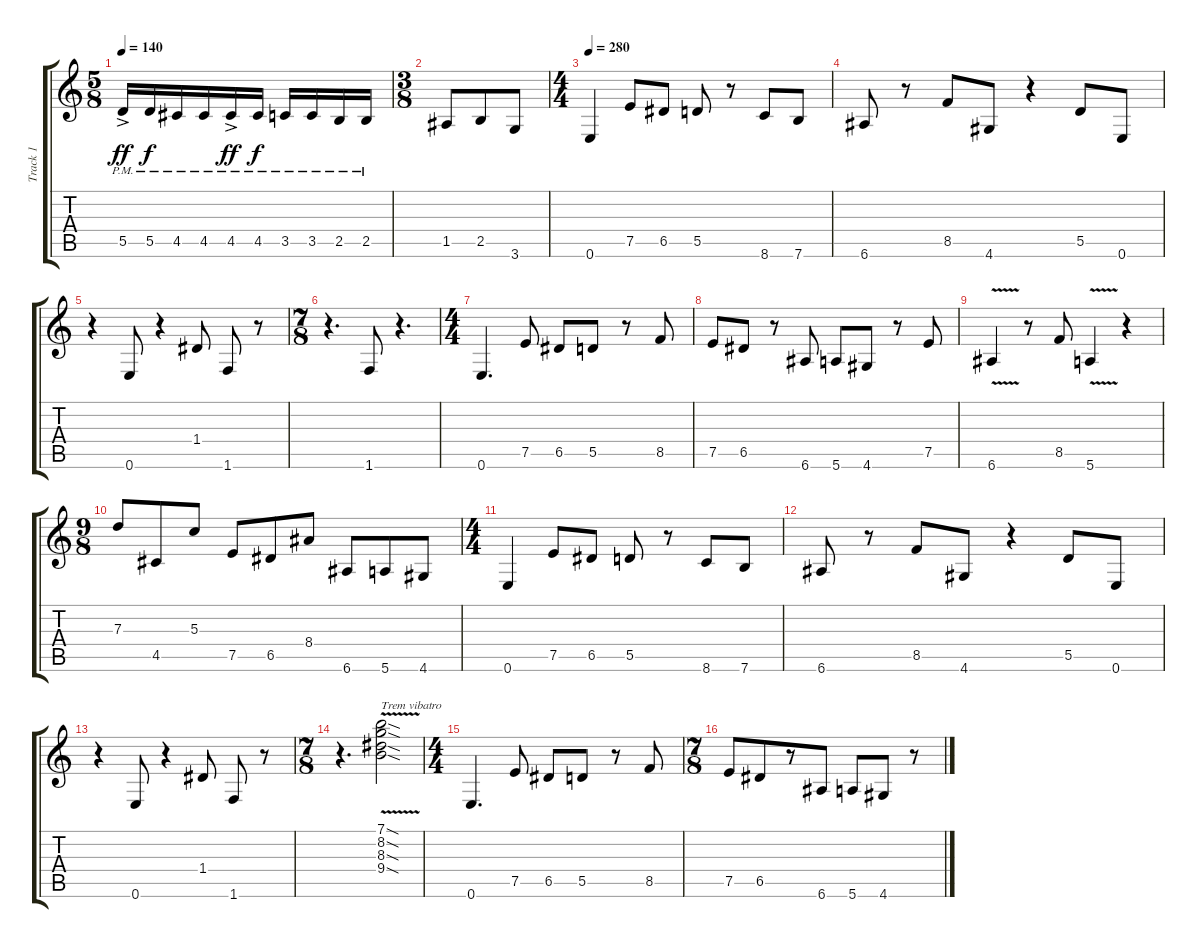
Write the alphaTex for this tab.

\track ("Track 1" "Track 1") {instrument distortionguitar}
\staff {score tabs}
\tuning (E4 B3 G3 D3 A2 E2) {hide}
\ts (5 8)
\tempo 140
\clef g2
\ks c
5.5{ac pm}.16{dy ff} 5.5{pm}.16{dy f} 4.5{pm}.16 4.5{pm}.16 4.5{ac pm}.16{dy ff} 4.5{pm}.16{dy f} 3.5{pm}.16 3.5{pm}.16 2.5{pm}.16 2.5{pm}.16 |
\ts (3 8)
1.5.8 2.5.8 3.6.8 |
\ts (4 4)
\tempo 280
0.6.4 7.5.8 6.5.8 5.5.8 r.8 8.6.8 7.6.8 |
6.6.8 r.8 8.5.8 4.6.8 r.4 5.5.8 0.6.8 |
r.4 0.6.8 r.4 1.4.8 1.6.8 r.8 |
\ts (7 8)
r.4{d} 1.6.8 r.4{d} |
\ts (4 4)
0.6.4{d} 7.5.8 6.5.8 5.5.8 r.8 8.5.8 |
7.5.8 6.5.8 r.8 6.6.8 5.6.8 4.6.8 r.8 7.5.8 |
6.6{v}.4 r.8 8.5.8 5.6{v}.4 r.4 |
\ts (9 8)
7.3.8 4.5.8 5.3.8 7.5.8 6.5.8 8.4.8 6.6.8 5.6.8 4.6.8 |
\ts (4 4)
0.6.4 7.5.8 6.5.8 5.5.8 r.8 8.6.8 7.6.8 |
6.6.8 r.8 8.5.8 4.6.8 r.4 5.5.8 0.6.8 |
r.4 0.6.8 r.4 1.4.8 1.6.8 r.8 |
\ts (7 8)
r.4{d} (7.1{v sod} 8.2{v sod} 8.3{v sod} 9.4{v sod}).2{txt "Trem vibatro"} |
\ts (4 4)
0.6.4{d} 7.5.8 6.5.8 5.5.8 r.8 8.5.8 |
\ts (7 8)
7.5.8 6.5.8 r.8 6.6.8 5.6.8 4.6.8 r.8
